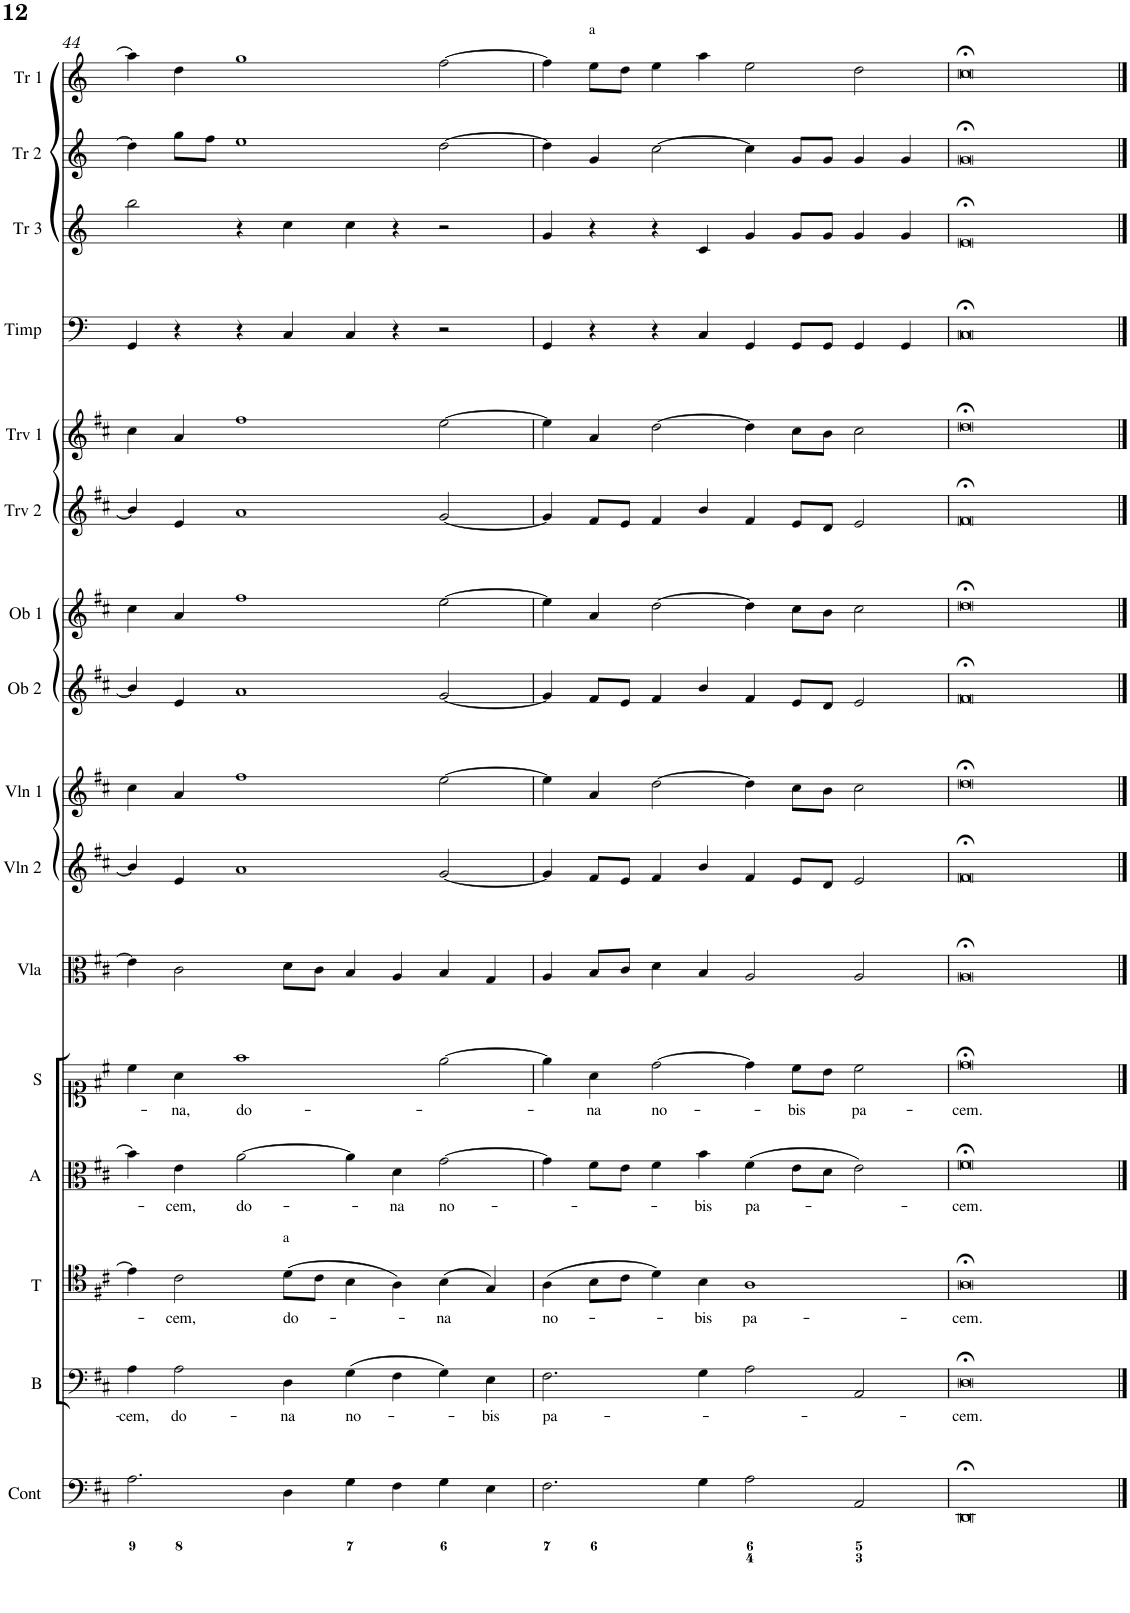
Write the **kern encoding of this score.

**kern	**kern	**text	**kern	**text	**kern	**text	**kern	**text	**kern	**kern	**kern	**kern	**kern	**kern	**kern	**kern	**kern	**kern	**kern
*part16	*part15	*part15	*part14	*part14	*part13	*part13	*part12	*part12	*part11	*part10	*part9	*part8	*part7	*part6	*part5	*part4	*part3	*part2	*part1
*staff16	*staff15	*staff15	*staff14	*staff14	*staff13	*staff13	*staff12	*staff12	*staff11	*staff10	*staff9	*staff8	*staff7	*staff6	*staff5	*staff4	*staff3	*staff2	*staff1
*I"Continuo	*I"Bass	*	*I"Tenor	*	*I"Alto	*	*I"Soprano	*	*I"Viola	*I"Violin 2	*I"Violin 1	*I"Oboe 2	*I"Oboe 1	*I"Traverso 2	*I"Traverso 1	*I"Timpani	*I"Tromba 3	*I"Tromba 2	*I"Tromba 1
*I'Cont	*I'B	*	*I'T	*	*I'A	*	*I'S	*	*I'Vla	*I'Vln 2	*I'Vln 1	*I'Ob 2	*I'Ob 1	*I'Trv 2	*I'Trv 1	*I'Timp	*I'Tr 3	*I'Tr 2	*I'Tr 1
!!LO:PB:g=z
*clefF4	*clefF4	*	*clefC4	*	*clefC3	*	*clefC1	*	*clefC3	*clefG2	*clefG2	*clefG2	*clefG2	*clefG2	*clefG2	*clefF4	*clefG2	*clefG2	*clefG2
*	*	*	*	*	*	*	*	*	*	*	*	*	*	*	*	*Trd-1c-2	*Trd-1c-2	*Trd-1c-2	*Trd-1c-2
*k[f#c#]	*k[f#c#]	*	*k[f#c#]	*	*k[f#c#]	*	*k[f#c#]	*	*k[f#c#]	*k[f#c#]	*k[f#c#]	*k[f#c#]	*k[f#c#]	*k[f#c#]	*k[f#c#]	*k[]	*k[]	*k[]	*k[]
*M4/2	*M4/2	*	*M4/2	*	*M4/2	*	*M4/2	*	*M4/2	*M4/2	*M4/2	*M4/2	*M4/2	*M4/2	*M4/2	*M4/2	*M4/2	*M4/2	*M4/2
*met(c|)	*met(c|)	*	*met(c|)	*	*met(c|)	*	*met(c|)	*	*met(c|)	*met(c|)	*met(c|)	*met(c|)	*met(c|)	*met(c|)	*met(c|)	*met(c|)	*met(c|)	*met(c|)	*met(c|)
=44	=44	=44	=44	=44	=44	=44	=44	=44	=44	=44	=44	=44	=44	=44	=44	=44	=44	=44	=44
!	!	!LO:LY:b	!	!	!	!	!	!	!	!	!	!	!	!	!	!	!	!	!
2.A\	4A\	-cem,	4e\]	.	4b\]	.	4cc#\	.	4e\]	4b/]	4cc#\	4b/]	4cc#\	4b/]	4cc#\	4GG/	2bb\	4dd\]	4aa\]
!	!	!LO:LY:b	!	!LO:LY:b	!	!LO:LY:b	!	!LO:LY:b	!	!	!	!	!	!	!	!	!	!	!
.	2A\	do-	2c#\	-cem,	4e\	-cem,	4a\	-na,	2c#\	4e/	4a/	4e/	4a/	4e/	4a/	4r	.	8gg\L	4dd\
.	.	.	.	.	.	.	.	.	.	.	.	.	.	.	.	.	.	8ff\J	.
!	!	!	!	!	!	!LO:LY:b	!	!LO:LY:b	!	!	!	!	!	!	!	!	!	!	!
.	.	.	.	.	[2a\	do-	1ff#	do-	.	1a	1ff#	1a	1ff#	1a	1ff#	4r	4r	1ee	1gg
!	!	!	!LO:TX:a:t=a	!	!	!	!	!	!	!	!	!	!	!	!	!	!	!	!
!	!	!LO:LY:b	!	!LO:LY:b	!	!	!	!	!	!	!	!	!	!	!	!	!	!	!
4D\	4D\	-na	(8d\L	do-	.	.	.	.	8d\L	.	.	.	.	.	.	4C/	4cc\	.	.
.	.	.	8c#\J	.	.	.	.	.	8c#\J	.	.	.	.	.	.	.	.	.	.
!	!	!LO:LY:b	!	!	!	!	!	!	!	!	!	!	!	!	!	!	!	!	!
4G\	(4G\	no-	4B\	.	4a\]	.	.	.	4B/	.	.	.	.	.	.	4C/	4cc\	.	.
!	!	!	!	!	!	!LO:LY:b	!	!	!	!	!	!	!	!	!	!	!	!	!
4F#\	4F#\	.	4A\)	.	4d\	-na	.	.	4A/	.	.	.	.	.	.	4r	4r	.	.
!	!	!	!	!LO:LY:b	!	!LO:LY:b	!	!	!	!	!	!	!	!	!	!	!	!	!
4G\	4G\)	.	(4B\	-na	[2g\	no-	[2ee\	.	4B/	[2g/	[2ee\	[2g/	[2ee\	[2g/	[2ee\	2r	2r	[2dd\	[2ff\
!	!	!LO:LY:b	!	!	!	!	!	!	!	!	!	!	!	!	!	!	!	!	!
4E\	4E\	-bis	4G/)	.	.	.	.	.	4G/	.	.	.	.	.	.	.	.	.	.
=45	=45	=45	=45	=45	=45	=45	=45	=45	=45	=45	=45	=45	=45	=45	=45	=45	=45	=45	=45
!	!	!LO:LY:b	!	!LO:LY:b	!	!	!	!	!	!	!	!	!	!	!	!	!	!	!
2.F#\	2.F#\	pa-	(4A\	no-	4g\]	.	4ee\]	.	4A/	4g/]	4ee\]	4g/]	4ee\]	4g/]	4ee\]	4GG/	4g/	4dd\]	4ff\]
!	!	!	!	!	!	!	!	!	!	!	!	!	!	!	!	!	!	!	!LO:TX:a:t=a
!	!	!	!	!	!	!	!	!LO:LY:b	!	!	!	!	!	!	!	!	!	!	!
.	.	.	8B\L	.	8f#\L	.	4a\	-na	8B/L	8f#/L	4a/	8f#/L	4a/	8f#/L	4a/	4r	4r	4g/	8ee\L
.	.	.	8c#\J	.	8e\J	.	.	.	8c#/J	8e/J	.	8e/J	.	8e/J	.	.	.	.	8dd\J
!	!	!	!	!	!	!	!	!LO:LY:b	!	!	!	!	!	!	!	!	!	!	!
.	.	.	4d\)	.	4f#\	.	[2dd\	no-	4d\	4f#/	[2dd\	4f#/	[2dd\	4f#/	[2dd\	4r	4r	[2cc\	4ee\
!	!	!	!	!LO:LY:b	!	!LO:LY:b	!	!	!	!	!	!	!	!	!	!	!	!	!
4G\	4G\	.	4B\	-bis	4b\	-bis	.	.	4B/	4b/	.	4b/	.	4b/	.	4C/	4c/	.	4aa\
!	!	!	!	!LO:LY:b	!	!LO:LY:b	!	!	!	!	!	!	!	!	!	!	!	!	!
2A\	2A\	.	1A	pa-	(4f#\	pa-	4dd\]	.	2A/	4f#/	4dd\]	4f#/	4dd\]	4f#/	4dd\]	4GG/	4g/	4cc\]	2ee\
!	!	!	!	!	!	!	!	!LO:LY:b	!	!	!	!	!	!	!	!	!	!	!
.	.	.	.	.	8e\L	.	8cc#\L	-bis	.	8e/L	8cc#\L	8e/L	8cc#\L	8e/L	8cc#\L	8GG/L	8g/L	8g/L	.
.	.	.	.	.	8d\J	.	8b\J	.	.	8d/J	8b\J	8d/J	8b\J	8d/J	8b\J	8GG/J	8g/J	8g/J	.
!	!	!	!	!	!	!	!	!LO:LY:b	!	!	!	!	!	!	!	!	!	!	!
2AA/	2AA/	.	.	.	2e\)	.	2cc#\	pa-	2A/	2e/	2cc#\	2e/	2cc#\	2e/	2cc#\	4GG/	4g/	4g/	2dd\
.	.	.	.	.	.	.	.	.	.	.	.	.	.	.	.	4GG/	4g/	4g/	.
=46	=46	=46	=46	=46	=46	=46	=46	=46	=46	=46	=46	=46	=46	=46	=46	=46	=46	=46	=46
!	!	!LO:LY:b	!	!LO:LY:b	!	!LO:LY:b	!	!LO:LY:b	!	!	!	!	!	!	!	!	!	!	!
0DD;<	0D;<	-cem.	0A;<	-cem.	0f#;<	-cem.	0dd;<	-cem.	0A;<	0f#;<	0dd;<	0f#;<	0dd;<	0f#;<	0dd;<	0C;<	0e;<	0g;<	0cc;<
==	==	==	==	==	==	==	==	==	==	==	==	==	==	==	==	==	==	==	==
*-	*-	*-	*-	*-	*-	*-	*-	*-	*-	*-	*-	*-	*-	*-	*-	*-	*-	*-	*-
